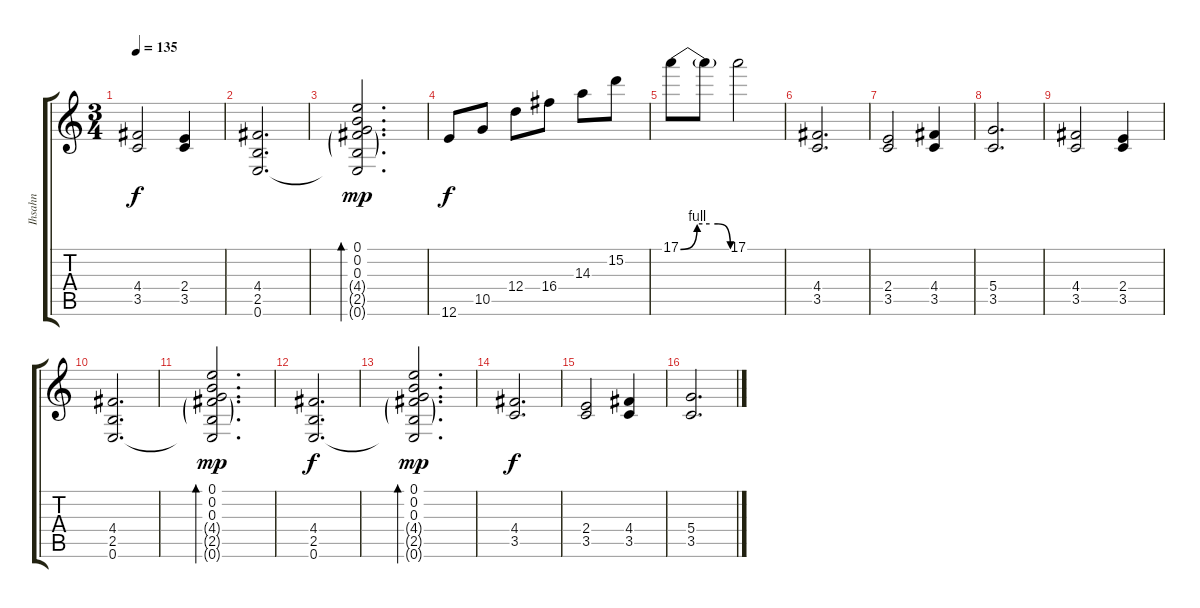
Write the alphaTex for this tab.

\track ("Ihsahn" "Ihsahn") {instrument overdrivenguitar}
\staff {score tabs}
\tuning (E4 B3 G3 D3 A2 E2) {hide}
\ts (3 4)
\tempo 135
\clef g2
\ks c
(4.4 3.5).2{dy f} (2.4 3.5).4 |
(4.4 2.5 0.6).2{d} |
(0.1 0.2 0.3 4.4{g} 2.5{g} 0.6{t}).2{d bd 120 dy mp} |
12.6.8{dy f} 10.5.8 12.4.8 16.4.8 14.3.8 15.2.8 |
17.1{be (custom 0 0 20 4 35 4 45 4 60 0)}.8 17.1{t}.8 17.1.2 |
(4.4 3.5).2{d} |
(2.4 3.5).2 (4.4 3.5).4 |
(5.4 3.5).2{d} |
(4.4 3.5).2 (2.4 3.5).4 |
(4.4 2.5 0.6).2{d} |
(0.1 0.2 0.3 4.4{g} 2.5{g} 0.6{t}).2{d bd 120 dy mp} |
(4.4 2.5 0.6).2{d dy f} |
(0.1 0.2 0.3 4.4{g} 2.5{g} 0.6{t}).2{d bd 120 dy mp} |
(4.4 3.5).2{d dy f} |
(2.4 3.5).2 (4.4 3.5).4 |
(5.4 3.5).2{d}
